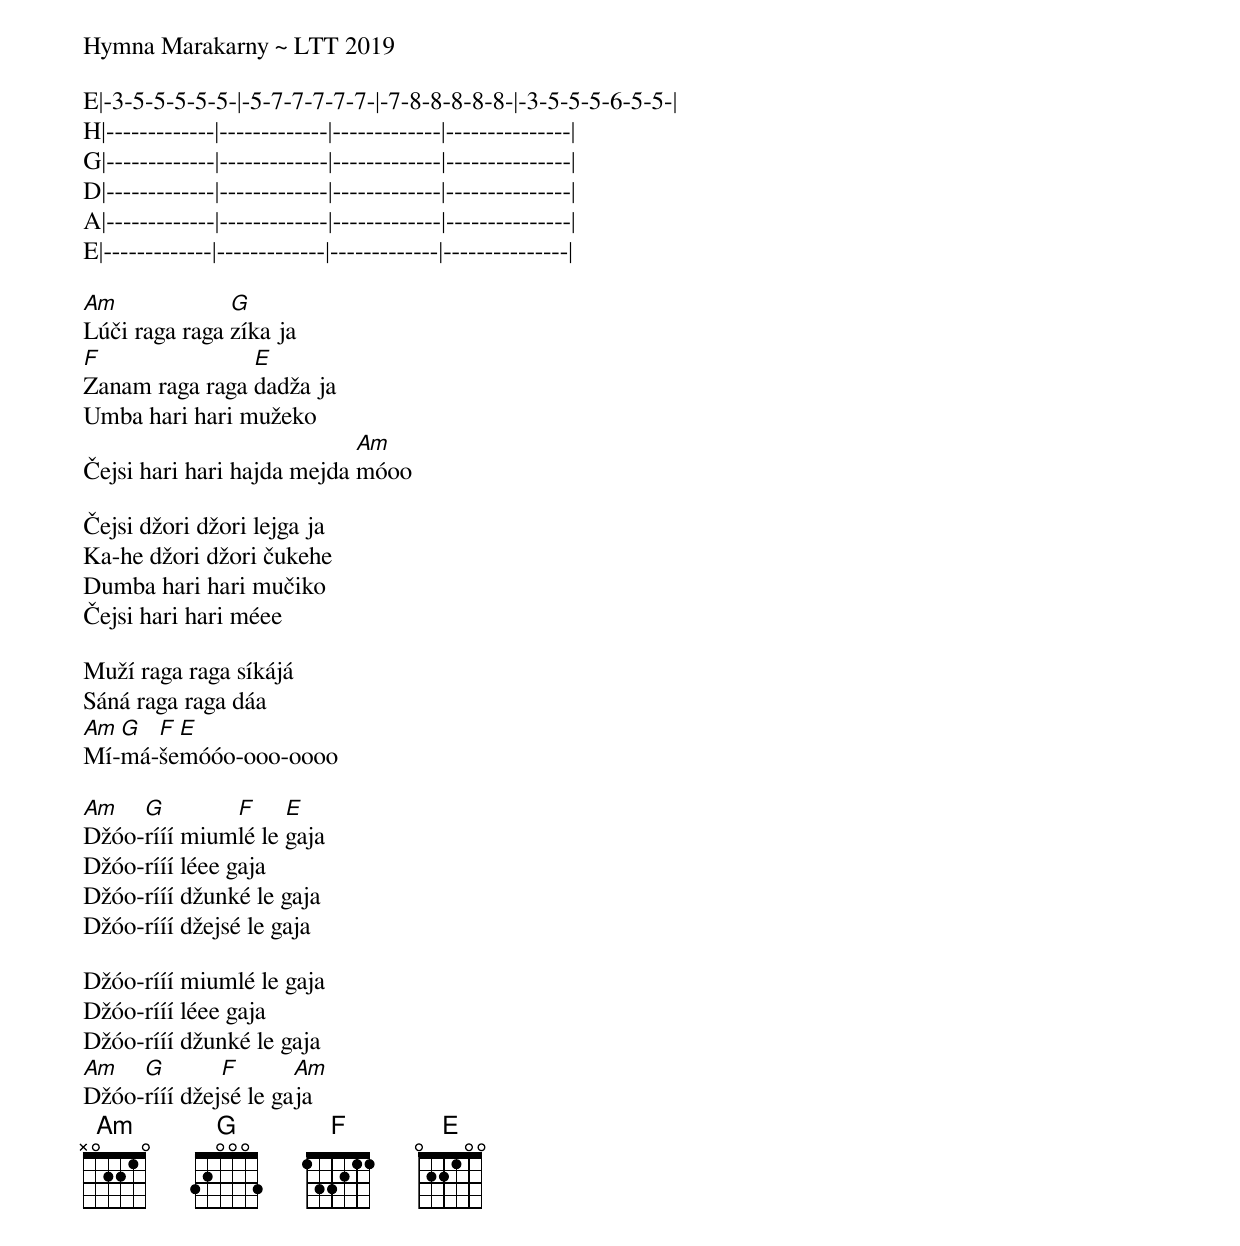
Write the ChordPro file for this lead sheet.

Hymna Marakarny ~ LTT 2019

E|-3-5-5-5-5-5-|-5-7-7-7-7-7-|-7-8-8-8-8-8-|-3-5-5-5-6-5-5-|
H|-------------|-------------|-------------|---------------|
G|-------------|-------------|-------------|---------------|
D|-------------|-------------|-------------|---------------|
A|-------------|-------------|-------------|---------------|
E|-------------|-------------|-------------|---------------|

[Am]Lúči raga raga [G]zíka ja
[F]Zanam raga raga [E]dadža ja
Umba hari hari mužeko
Čejsi hari hari hajda mejda [Am]móoo

Čejsi džori džori lejga ja
Ka-he džori džori čukehe
Dumba hari hari mučiko
Čejsi hari hari méee

Muží raga raga síkájá
Sáná raga raga dáa
[Am]Mí-[G]má-[F]še[E]móóo-ooo-oooo

[Am]Džóo-[G]rííí mium[F]lé le [E]gaja
Džóo-rííí léee gaja
Džóo-rííí džunké le gaja
Džóo-rííí džejsé le gaja

Džóo-rííí miumlé le gaja
Džóo-rííí léee gaja
Džóo-rííí džunké le gaja
[Am]Džóo-[G]rííí džej[F]sé le ga[Am]ja
